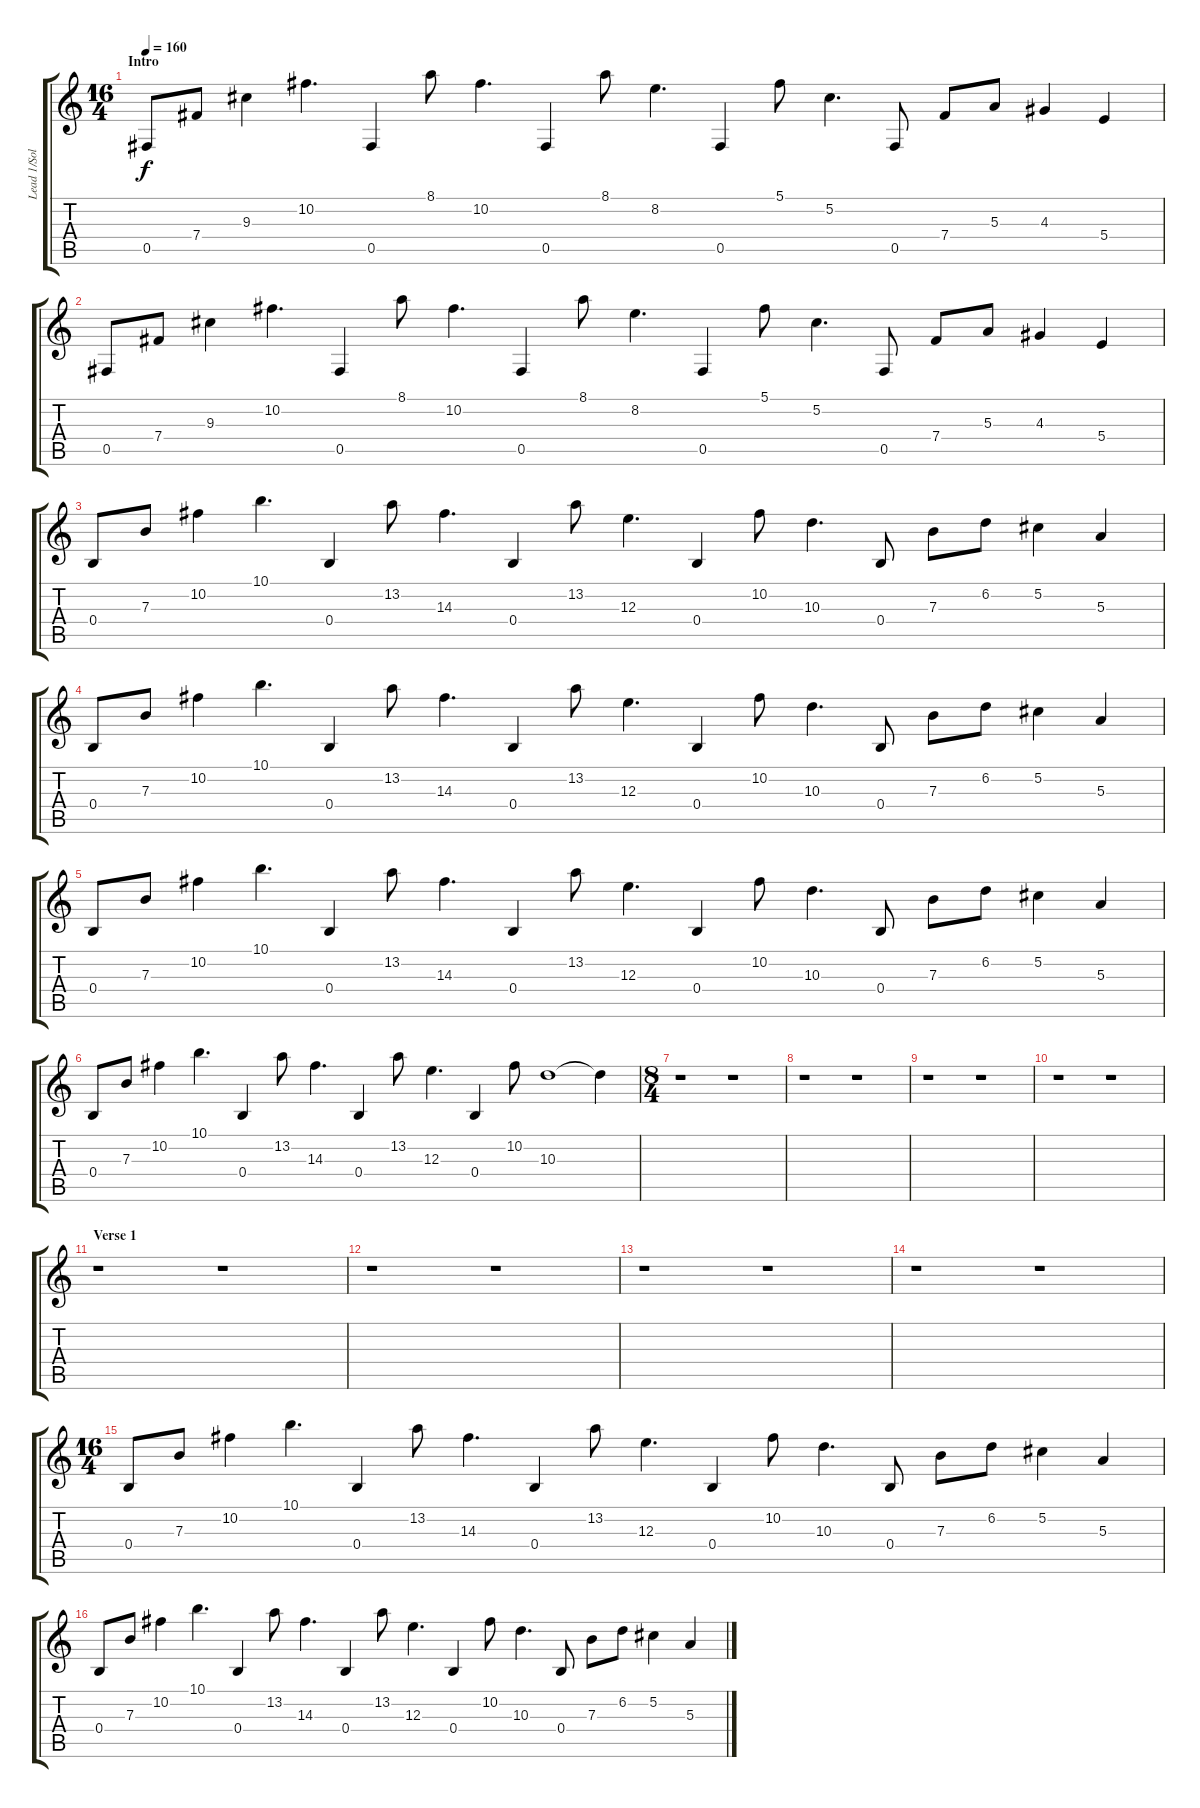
\track ("Lead 1/Solo" "Lead 1/Sol") {instrument overdrivenguitar}
\staff {score tabs}
\tuning (Db4 Ab3 E3 B2 Gb2 B1) {hide}
\ts (16 4)
\section ("" "Intro")
\tempo 160
\clef g2
\ks c
0.5.8{dy f instrument overdrivenguitar} 7.4.8 9.3.4 10.2.4{d} 0.5.4 8.1.8 10.2.4{d} 0.5.4 8.1.8 8.2.4{d} 0.5.4 5.1.8 5.2.4{d} 0.5.8 7.4.8 5.3.8 4.3.4 5.4.4 |
0.5.8 7.4.8 9.3.4 10.2.4{d} 0.5.4 8.1.8 10.2.4{d} 0.5.4 8.1.8 8.2.4{d} 0.5.4 5.1.8 5.2.4{d} 0.5.8 7.4.8 5.3.8 4.3.4 5.4.4 |
0.4.8 7.3.8 10.2.4 10.1.4{d} 0.4.4 13.2.8 14.3.4{d} 0.4.4 13.2.8 12.3.4{d} 0.4.4 10.2.8 10.3.4{d} 0.4.8 7.3.8 6.2.8 5.2.4 5.3.4 |
0.4.8 7.3.8 10.2.4 10.1.4{d} 0.4.4 13.2.8 14.3.4{d} 0.4.4 13.2.8 12.3.4{d} 0.4.4 10.2.8 10.3.4{d} 0.4.8 7.3.8 6.2.8 5.2.4 5.3.4 |
0.4.8 7.3.8 10.2.4 10.1.4{d} 0.4.4 13.2.8 14.3.4{d} 0.4.4 13.2.8 12.3.4{d} 0.4.4 10.2.8 10.3.4{d} 0.4.8 7.3.8 6.2.8 5.2.4 5.3.4 |
0.4.8 7.3.8 10.2.4 10.1.4{d} 0.4.4 13.2.8 14.3.4{d} 0.4.4 13.2.8 12.3.4{d} 0.4.4 10.2.8 10.3.1 10.3{t}.4 |
\ts (8 4)
r.1 r.1 |
r.1 r.1 |
r.1 r.1 |
r.1 r.1 |
\section ("" "Verse 1")
r.1 r.1 |
r.1 r.1 |
r.1 r.1 |
r.1 r.1 |
\ts (16 4)
0.4.8 7.3.8 10.2.4 10.1.4{d} 0.4.4 13.2.8 14.3.4{d} 0.4.4 13.2.8 12.3.4{d} 0.4.4 10.2.8 10.3.4{d} 0.4.8 7.3.8 6.2.8 5.2.4 5.3.4 |
0.4.8 7.3.8 10.2.4 10.1.4{d} 0.4.4 13.2.8 14.3.4{d} 0.4.4 13.2.8 12.3.4{d} 0.4.4 10.2.8 10.3.4{d} 0.4.8 7.3.8 6.2.8 5.2.4 5.3.4
